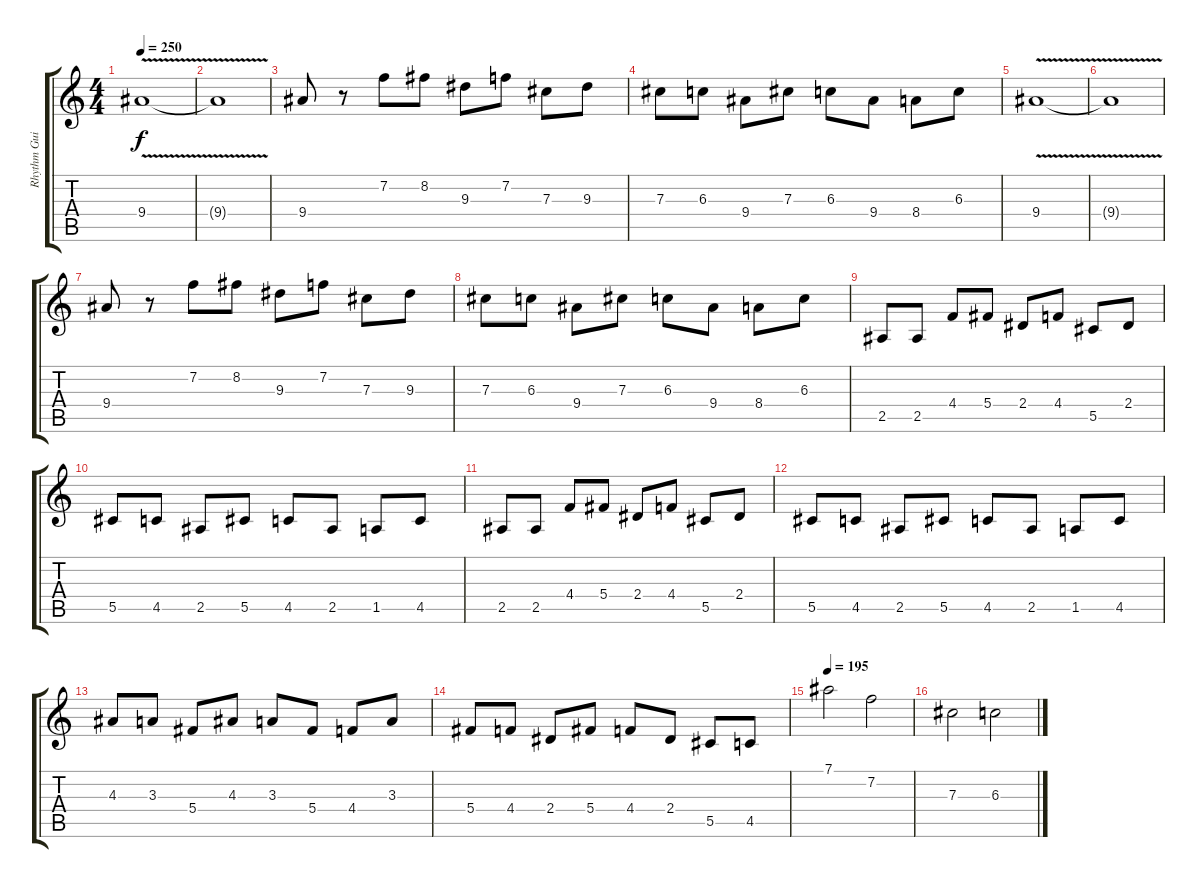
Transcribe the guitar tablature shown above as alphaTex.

\track ("Rhythm Guitar" "Rhythm Gui") {instrument overdrivenguitar}
\staff {score tabs}
\tuning (Eb4 Bb3 Gb3 Db3 Ab2 Eb2) {hide}
\ts (4 4)
\tempo 250
\clef g2
\ks c
9.4{v}.1{dy f} |
9.4{t}.1 |
9.4.8 r.8 7.2.8 8.2.8 9.3.8 7.2.8 7.3.8 9.3.8 |
7.3.8 6.3.8 9.4.8 7.3.8 6.3.8 9.4.8 8.4.8 6.3.8 |
9.4{v}.1 |
9.4{t}.1 |
9.4.8 r.8 7.2.8 8.2.8 9.3.8 7.2.8 7.3.8 9.3.8 |
7.3.8 6.3.8 9.4.8 7.3.8 6.3.8 9.4.8 8.4.8 6.3.8 |
2.5.8 2.5.8 4.4.8 5.4.8 2.4.8 4.4.8 5.5.8 2.4.8 |
5.5.8 4.5.8 2.5.8 5.5.8 4.5.8 2.5.8 1.5.8 4.5.8 |
2.5.8 2.5.8 4.4.8 5.4.8 2.4.8 4.4.8 5.5.8 2.4.8 |
5.5.8 4.5.8 2.5.8 5.5.8 4.5.8 2.5.8 1.5.8 4.5.8 |
4.3.8 3.3.8 5.4.8 4.3.8 3.3.8 5.4.8 4.4.8 3.3.8 |
5.4.8 4.4.8 2.4.8 5.4.8 4.4.8 2.4.8 5.5.8 4.5.8 |
\tempo 195
7.1.2{volume 15 balance 6 instrument overdrivenguitar} 7.2.2 |
7.3.2 6.3.2
